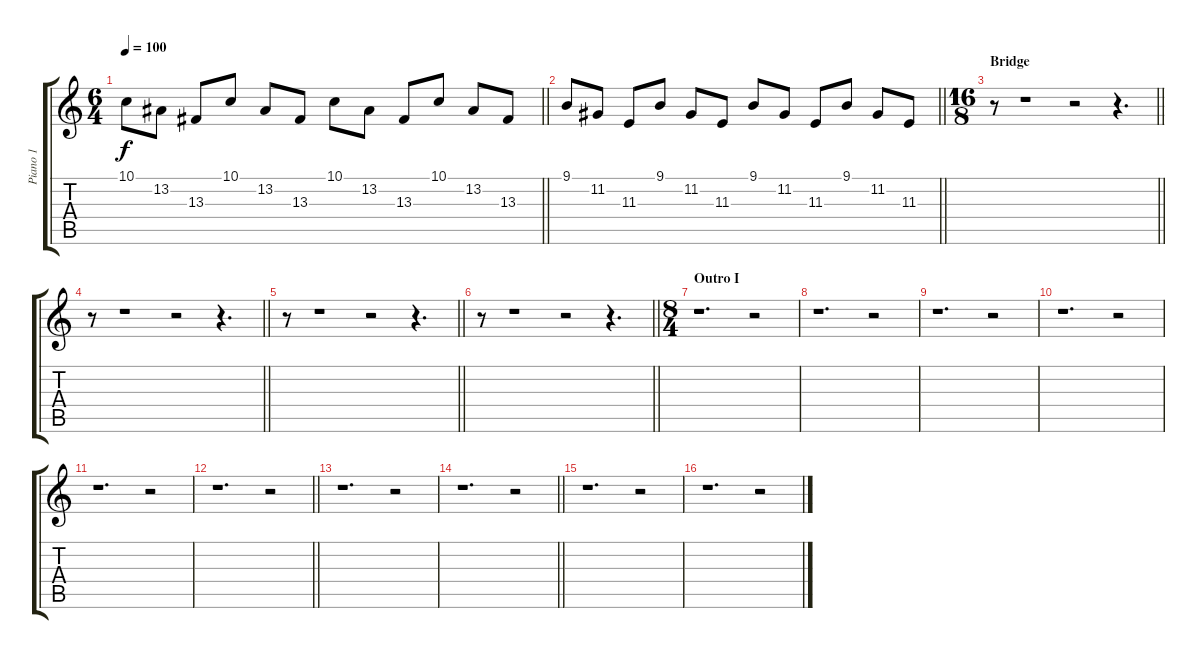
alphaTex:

\track ("Piano 1" "Piano 1") {instrument acousticgrandpiano}
\staff {score tabs}
\tuning (D4 A3 F3 C3 G2 C2) {hide}
\ts (6 4)
\tempo 100
\clef g2
\barLineRight lightlight
\ks c
10.1.8{dy f} 13.2.8 13.3.8 10.1.8 13.2.8 13.3.8 10.1.8 13.2.8 13.3.8 10.1.8 13.2.8 13.3.8 |
\barLineRight lightlight
9.1.8 11.2.8 11.3.8 9.1.8 11.2.8 11.3.8 9.1.8 11.2.8 11.3.8 9.1.8 11.2.8 11.3.8 |
\ts (16 8)
\section ("" "Bridge")
\barLineRight lightlight
r.8 r.1 r.2 r.4{d} |
\barLineRight lightlight
r.8 r.1 r.2 r.4{d} |
\barLineRight lightlight
r.8 r.1 r.2 r.4{d} |
\barLineRight lightlight
r.8 r.1 r.2 r.4{d} |
\ts (8 4)
\section ("" "Outro I")
r.1{d} r.2 |
r.1{d} r.2 |
r.1{d} r.2 |
r.1{d} r.2 |
r.1{d} r.2 |
\barLineRight lightlight
r.1{d} r.2 |
r.1{d} r.2 |
\barLineRight lightlight
r.1{d} r.2 |
r.1{d} r.2 |
r.1{d} r.2
